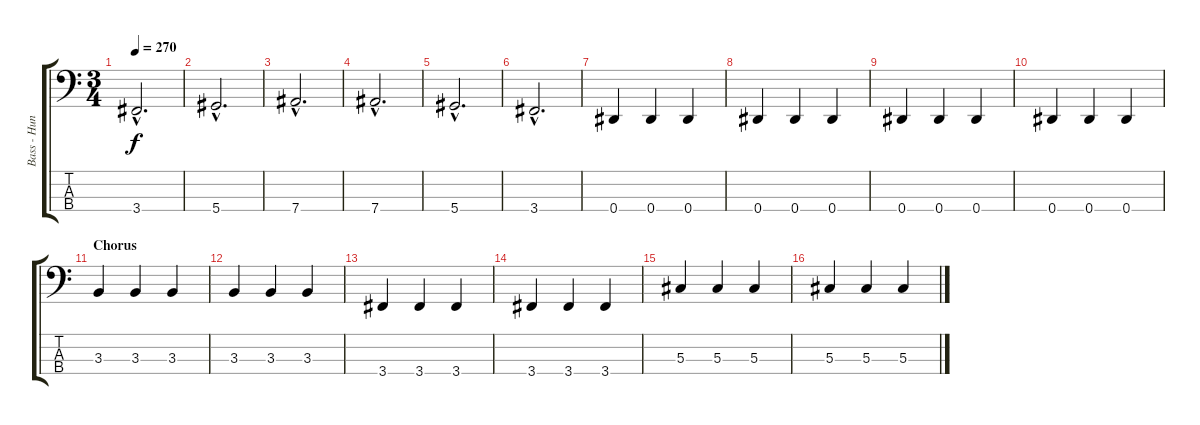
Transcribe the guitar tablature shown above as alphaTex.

\track ("Bass - Hunter" "Bass - Hun") {instrument electricbasspick}
\staff {score tabs}
\tuning (Gb2 Db2 Ab1 Eb1) {hide}
\ts (3 4)
\tempo 270
\clef f4
\ks c
3.4{hac}.2{d dy f} |
5.4{hac}.2{d} |
7.4{hac}.2{d} |
7.4{hac}.2{d} |
5.4{hac}.2{d} |
3.4{hac}.2{d} |
0.4.4 0.4.4 0.4.4 |
0.4.4 0.4.4 0.4.4 |
0.4.4 0.4.4 0.4.4 |
0.4.4 0.4.4 0.4.4 |
\section ("" "Chorus")
3.3.4 3.3.4 3.3.4 |
3.3.4 3.3.4 3.3.4 |
3.4.4 3.4.4 3.4.4 |
3.4.4 3.4.4 3.4.4 |
5.3.4 5.3.4 5.3.4 |
5.3.4 5.3.4 5.3.4
